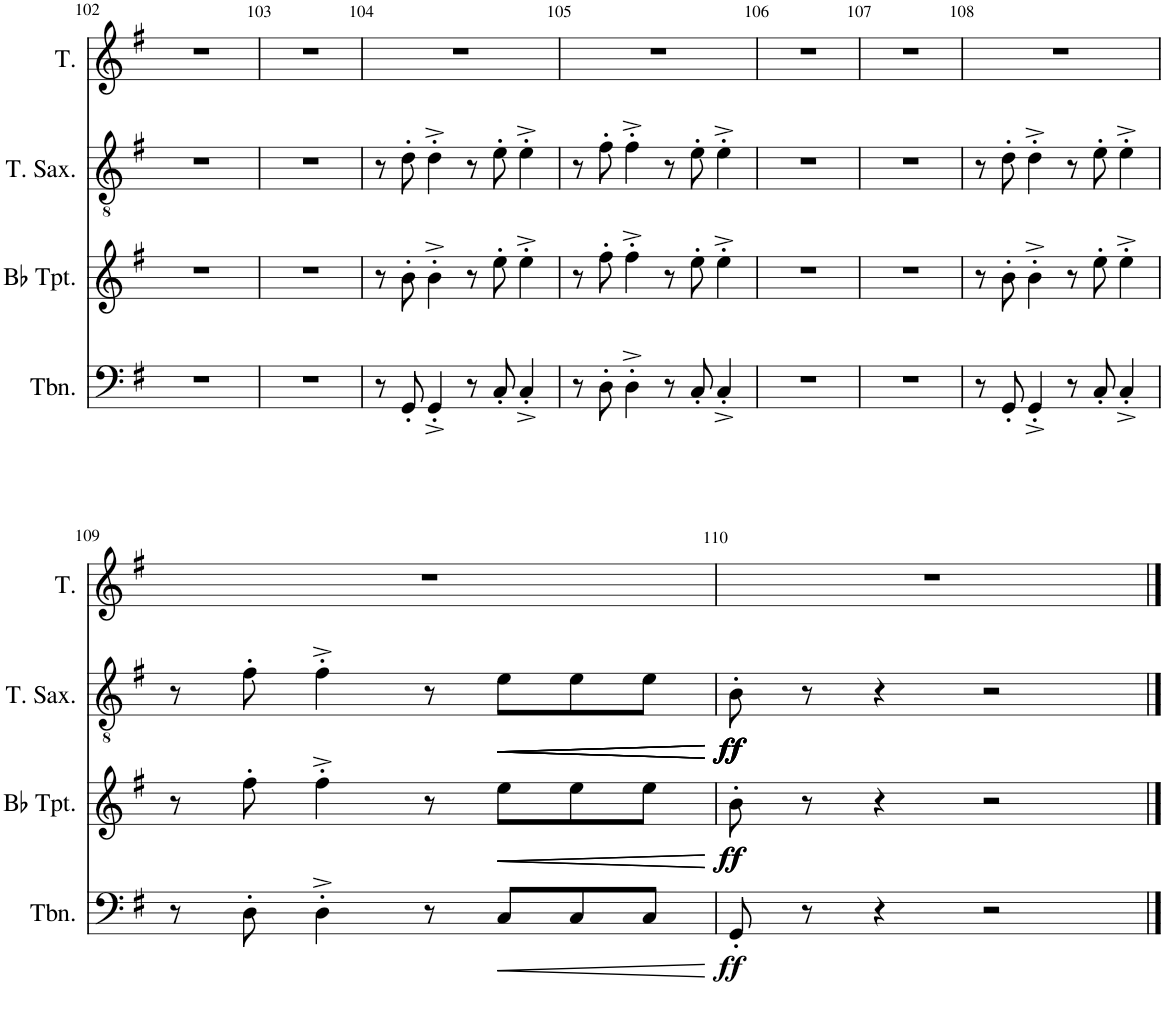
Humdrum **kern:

**kern	**dynam	**kern	**dynam	**kern	**dynam	**kern
*part4	*part4	*part3	*part3	*part2	*part2	*part1
*staff4	*staff4	*staff3	*staff3	*staff2	*staff2	*staff1
*I"Trombone	*	*I"Bb Trumpet	*	*I"Tenor Saxophone	*	*I"Tenor
*I'Tbn.	*	*I'Bb Tpt.	*	*I'T. Sax.	*	*I'T.
!!LO:PB:g=z
*clefF4	*	*clefG2	*	*clefGv2	*	*clefG2
*	*	*ITrd1c2	*	*ITrd8c14	*	*
*k[f#]	*	*k[f#]	*	*k[f#]	*	*k[f#]
*M4/4	*	*M4/4	*	*M4/4	*	*M4/4
=102	=102	=102	=102	=102	=102	=102
1r	.	1r	.	1r	.	1r
=103	=103	=103	=103	=103	=103	=103
1r	.	1r	.	1r	.	1r
=104	=104	=104	=104	=104	=104	=104
8r	.	8r	.	8r	.	1r
8GG'/	.	8b'\	.	8d'\	.	.
4GG'^/	.	4b'^\	.	4d'^\	.	.
8r	.	8r	.	8r	.	.
8C'/	.	8ee'\	.	8e'\	.	.
4C'^/	.	4ee'^\	.	4e'^\	.	.
=105	=105	=105	=105	=105	=105	=105
8r	.	8r	.	8r	.	1r
8D'\	.	8ff#'\	.	8f#'\	.	.
4D'^\	.	4ff#'^\	.	4f#'^\	.	.
8r	.	8r	.	8r	.	.
8C'/	.	8ee'\	.	8e'\	.	.
4C'^/	.	4ee'^\	.	4e'^\	.	.
=106	=106	=106	=106	=106	=106	=106
1r	.	1r	.	1r	.	1r
=107	=107	=107	=107	=107	=107	=107
1r	.	1r	.	1r	.	1r
=108	=108	=108	=108	=108	=108	=108
8r	.	8r	.	8r	.	1r
8GG'/	.	8b'\	.	8d'\	.	.
4GG'^/	.	4b'^\	.	4d'^\	.	.
8r	.	8r	.	8r	.	.
8C'/	.	8ee'\	.	8e'\	.	.
4C'^/	.	4ee'^\	.	4e'^\	.	.
!!LO:LB:g=z
=109	=109	=109	=109	=109	=109	=109
8r	.	8r	.	8r	.	1r
8D'\	.	8ff#'\	.	8f#'\	.	.
4D'^\	.	4ff#'^\	.	4f#'^\	.	.
8r	.	8r	.	8r	.	.
!	!LO:HP:b	!	!LO:HP:b	!	!LO:HP:b	!
8C/L	<	8ee\L	<	8e\L	<	.
!	!	!	!LO:HP:b	!	!LO:HP:b	!
8C/	.	8ee\	<	8e\	<	.
!	!	!	!	!	!LO:HP:b	!
!	!	!	!	!	!LO:HP:n=1:b	!
8C/J	.	8ee\J	.	8e\J	< <	.
.	[	.	[ [	.	[ [ [	.
=110	=110	=110	=110	=110	=110	=110
!	!LO:DY:b	!	!LO:DY:b	!	!	!
!	!	!	!LO:DY:n=1:b	!	!LO:DY:b	!
!	!	!	!	!	!LO:DY:n=1:b	!
!	!	!	!	!	!LO:DY:n=2:b	!
!	!	!	!	!	!LO:DY:n=3:b	!
8GG'/	ff	8b'\	ff ff	8B'\	ff ff ff ff	1r
8r	.	8r	.	8r	[	.
4r	.	4r	.	4r	.	.
2r	.	2r	.	2r	.	.
==	==	==	==	==	==	==
*-	*-	*-	*-	*-	*-	*-
